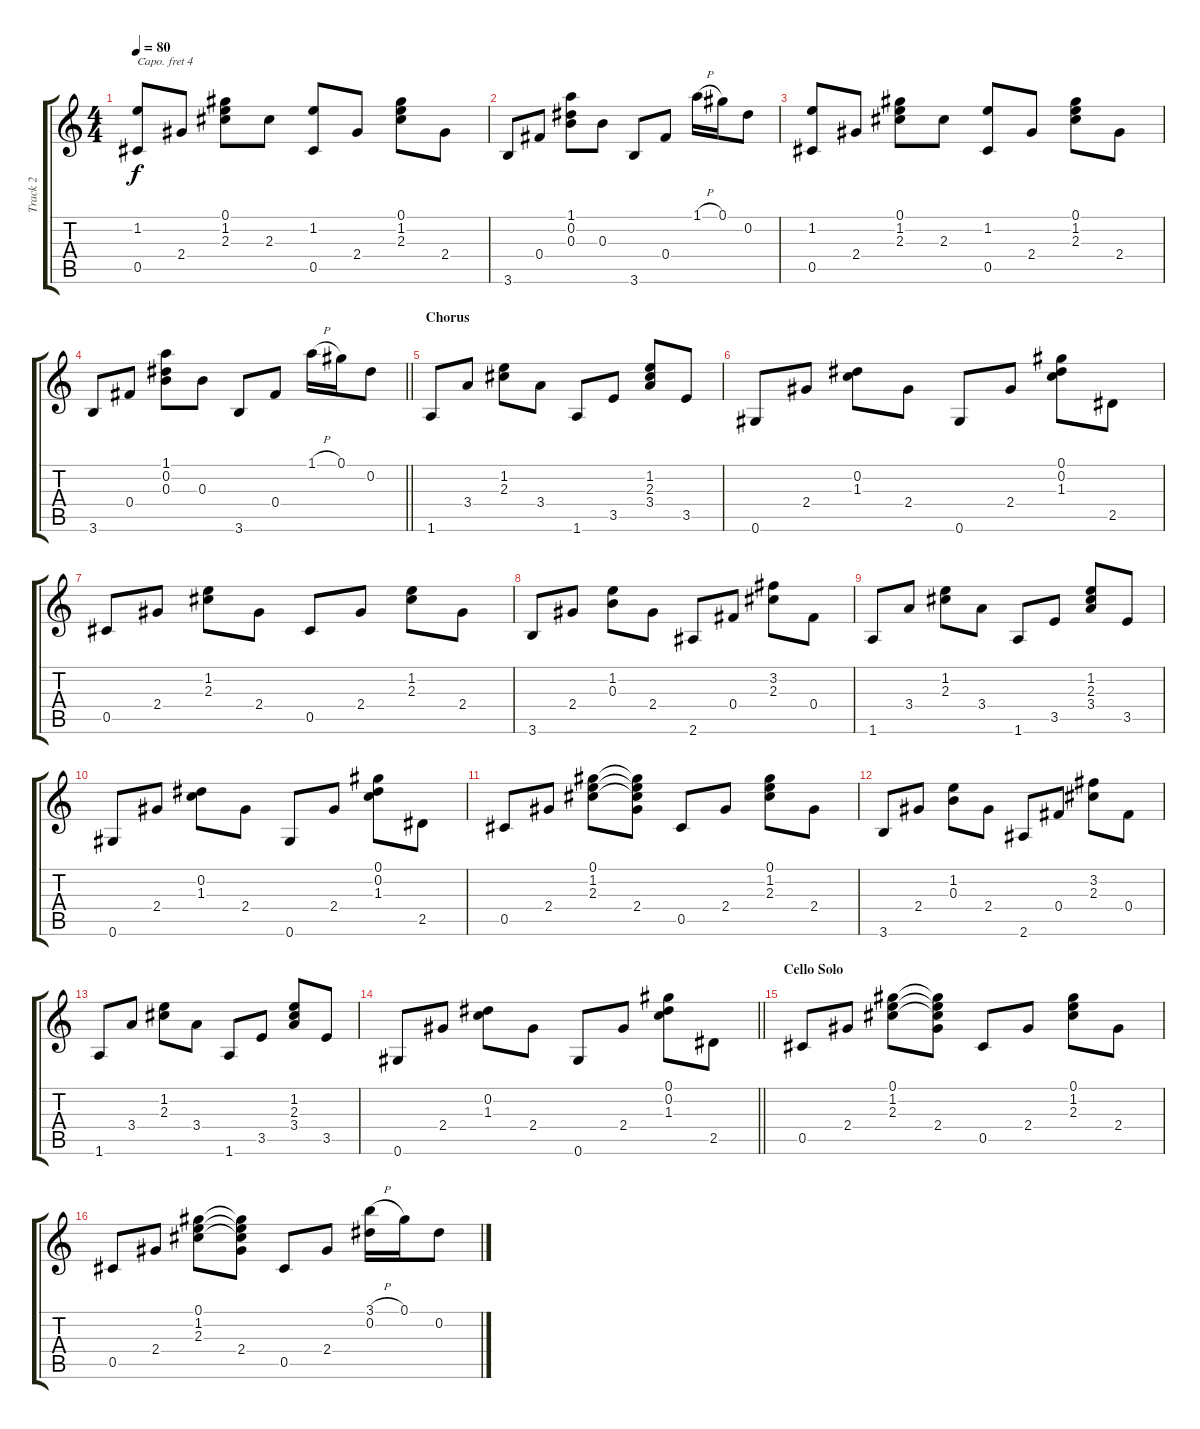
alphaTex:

\track ("Track 2" "Track 2") {instrument acousticguitarsteel}
\staff {score tabs}
\capo 4
\tuning (E4 B3 G3 D3 A2 E2) {hide}
\ts (4 4)
\tempo 80
\clef g2
\ks c
(1.2 0.5).8{dy f} 2.4.8 (0.1 1.2 2.3).8 2.3.8 (1.2 0.5).8 2.4.8 (0.1 1.2 2.3).8 2.4.8 |
3.6.8 0.4.8 (1.1 0.2 0.3).8 0.3.8 3.6.8 0.4.8 1.1{h}.16 0.1.16 0.2.8 |
(1.2 0.5).8 2.4.8 (0.1 1.2 2.3).8 2.3.8 (1.2 0.5).8 2.4.8 (0.1 1.2 2.3).8 2.4.8 |
\barLineRight lightlight
3.6.8 0.4.8 (1.1 0.2 0.3).8 0.3.8 3.6.8 0.4.8 1.1{h}.16 0.1.16 0.2.8 |
\section ("" "Chorus")
1.6.8 3.4.8 (1.2 2.3).8 3.4.8 1.6.8 3.5.8 (1.2 2.3 3.4).8 3.5.8 |
0.6.8 2.4.8 (0.2 1.3).8 2.4.8 0.6.8 2.4.8 (0.1 0.2 1.3).8 2.5.8 |
0.5.8 2.4.8 (1.2 2.3).8 2.4.8 0.5.8 2.4.8 (1.2 2.3).8 2.4.8 |
3.6.8 2.4.8 (1.2 0.3).8 2.4.8 2.6.8 0.4.8 (3.2 2.3).8 0.4.8 |
1.6.8 3.4.8 (1.2 2.3).8 3.4.8 1.6.8 3.5.8 (1.2 2.3 3.4).8 3.5.8 |
0.6.8 2.4.8 (0.2 1.3).8 2.4.8 0.6.8 2.4.8 (0.1 0.2 1.3).8 2.5.8 |
0.5.8 2.4.8 (0.1 1.2 2.3).8 (0.1{t} 1.2{t} 2.3{t} 2.4).8 0.5.8 2.4.8 (0.1 1.2 2.3).8 2.4.8 |
3.6.8 2.4.8 (1.2 0.3).8 2.4.8 2.6.8 0.4.8 (3.2 2.3).8 0.4.8 |
1.6.8 3.4.8 (1.2 2.3).8 3.4.8 1.6.8 3.5.8 (1.2 2.3 3.4).8 3.5.8 |
\barLineRight lightlight
0.6.8 2.4.8 (0.2 1.3).8 2.4.8 0.6.8 2.4.8 (0.1 0.2 1.3).8 2.5.8 |
\section ("" "Cello Solo")
0.5.8 2.4.8 (0.1 1.2 2.3).8 (0.1{t} 1.2{t} 2.3{t} 2.4).8 0.5.8 2.4.8 (0.1 1.2 2.3).8 2.4.8 |
0.5.8 2.4.8 (0.1 1.2 2.3).8 (0.1{t} 1.2{t} 2.3{t} 2.4).8 0.5.8 2.4.8 (3.1{h} 0.2).16 0.1.16 0.2.8
